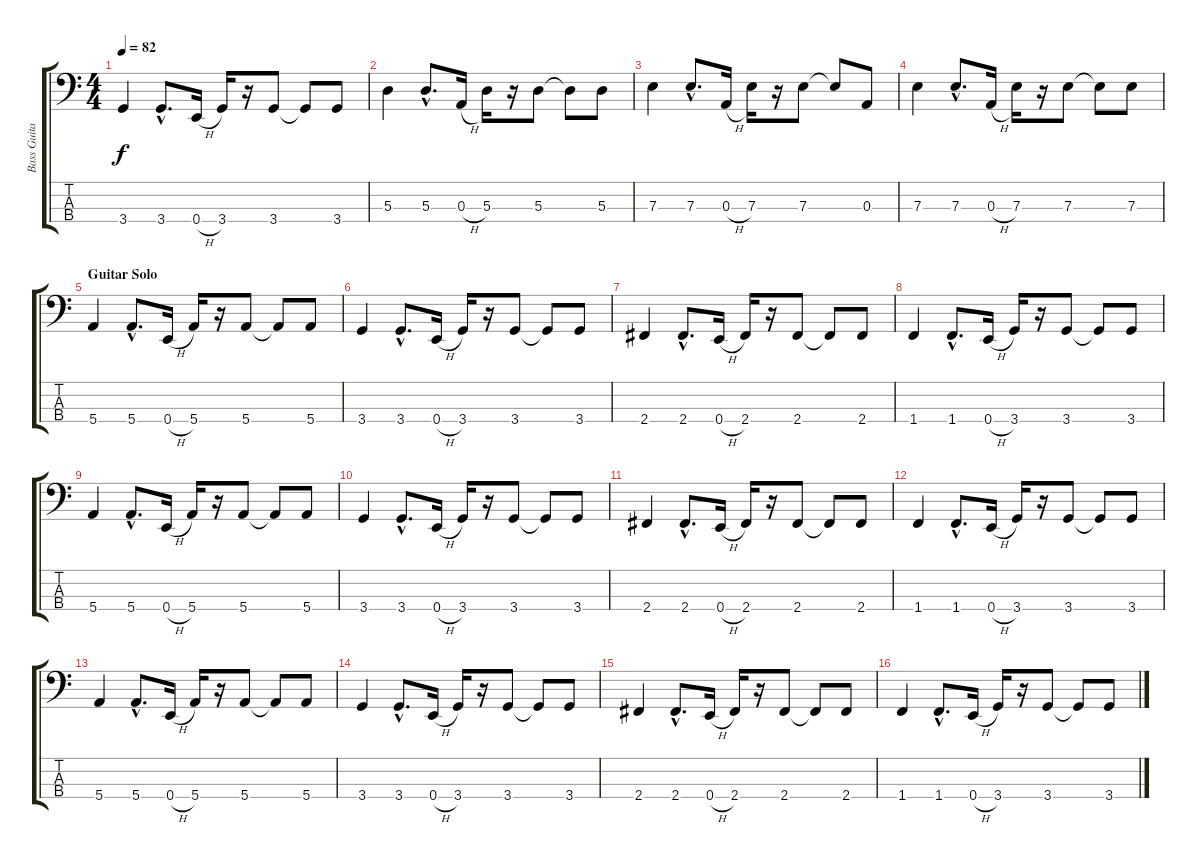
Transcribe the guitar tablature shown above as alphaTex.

\track ("Bass Guitar" "Bass Guita") {instrument electricbasspick}
\staff {score tabs}
\tuning (G2 D2 A1 E1) {hide}
\ts (4 4)
\tempo 82
\clef f4
\ks c
3.4.4{dy f} 3.4{hac}.8{d} 0.4{h}.16 3.4.16 r.16 3.4.8 3.4{t}.8 3.4.8 |
5.3.4 5.3{hac}.8{d} 0.3{h}.16 5.3.16 r.16 5.3.8 5.3{t}.8 5.3.8 |
7.3.4 7.3{hac}.8{d} 0.3{h}.16 7.3.16 r.16 7.3.8 7.3{t}.8 0.3.8 |
7.3.4 7.3{hac}.8{d} 0.3{h}.16 7.3.16 r.16 7.3.8 7.3{t}.8 7.3.8 |
\section ("" "Guitar Solo")
5.4.4 5.4{hac}.8{d} 0.4{h}.16 5.4.16 r.16 5.4.8 5.4{t}.8 5.4.8 |
3.4.4 3.4{hac}.8{d} 0.4{h}.16 3.4.16 r.16 3.4.8 3.4{t}.8 3.4.8 |
2.4.4 2.4{hac}.8{d} 0.4{h}.16 2.4.16 r.16 2.4.8 2.4{t}.8 2.4.8 |
1.4.4 1.4{hac}.8{d} 0.4{h}.16 3.4.16 r.16 3.4.8 3.4{t}.8 3.4.8 |
5.4.4 5.4{hac}.8{d} 0.4{h}.16 5.4.16 r.16 5.4.8 5.4{t}.8 5.4.8 |
3.4.4 3.4{hac}.8{d} 0.4{h}.16 3.4.16 r.16 3.4.8 3.4{t}.8 3.4.8 |
2.4.4 2.4{hac}.8{d} 0.4{h}.16 2.4.16 r.16 2.4.8 2.4{t}.8 2.4.8 |
1.4.4 1.4{hac}.8{d} 0.4{h}.16 3.4.16 r.16 3.4.8 3.4{t}.8 3.4.8 |
5.4.4 5.4{hac}.8{d} 0.4{h}.16 5.4.16 r.16 5.4.8 5.4{t}.8 5.4.8 |
3.4.4 3.4{hac}.8{d} 0.4{h}.16 3.4.16 r.16 3.4.8 3.4{t}.8 3.4.8 |
2.4.4 2.4{hac}.8{d} 0.4{h}.16 2.4.16 r.16 2.4.8 2.4{t}.8 2.4.8 |
1.4.4 1.4{hac}.8{d} 0.4{h}.16 3.4.16 r.16 3.4.8 3.4{t}.8 3.4.8
